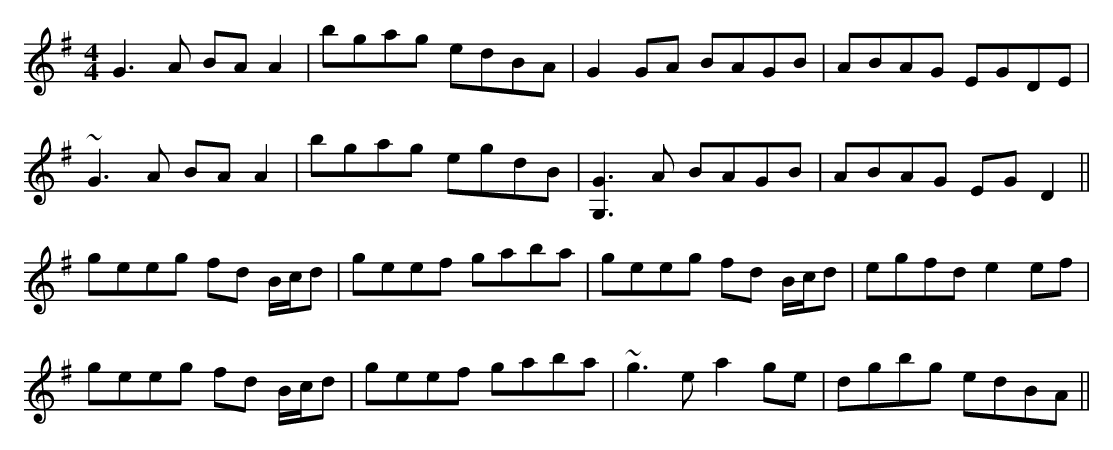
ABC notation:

X:1
M:4/4
K:G
G3A BAA2|bgag edBA|G2 GA BAGB|ABAG EGDE|
~G3A BAA2|bgag egdB|[G3G,3]A BAGB|ABAG EGD2||
geeg fd B/c/d|geef gaba|geeg fd B/c/d|egfd e2 ef|
geeg fd B/c/d|geef gaba|~g3e a2 ge|dgbg edBA||
